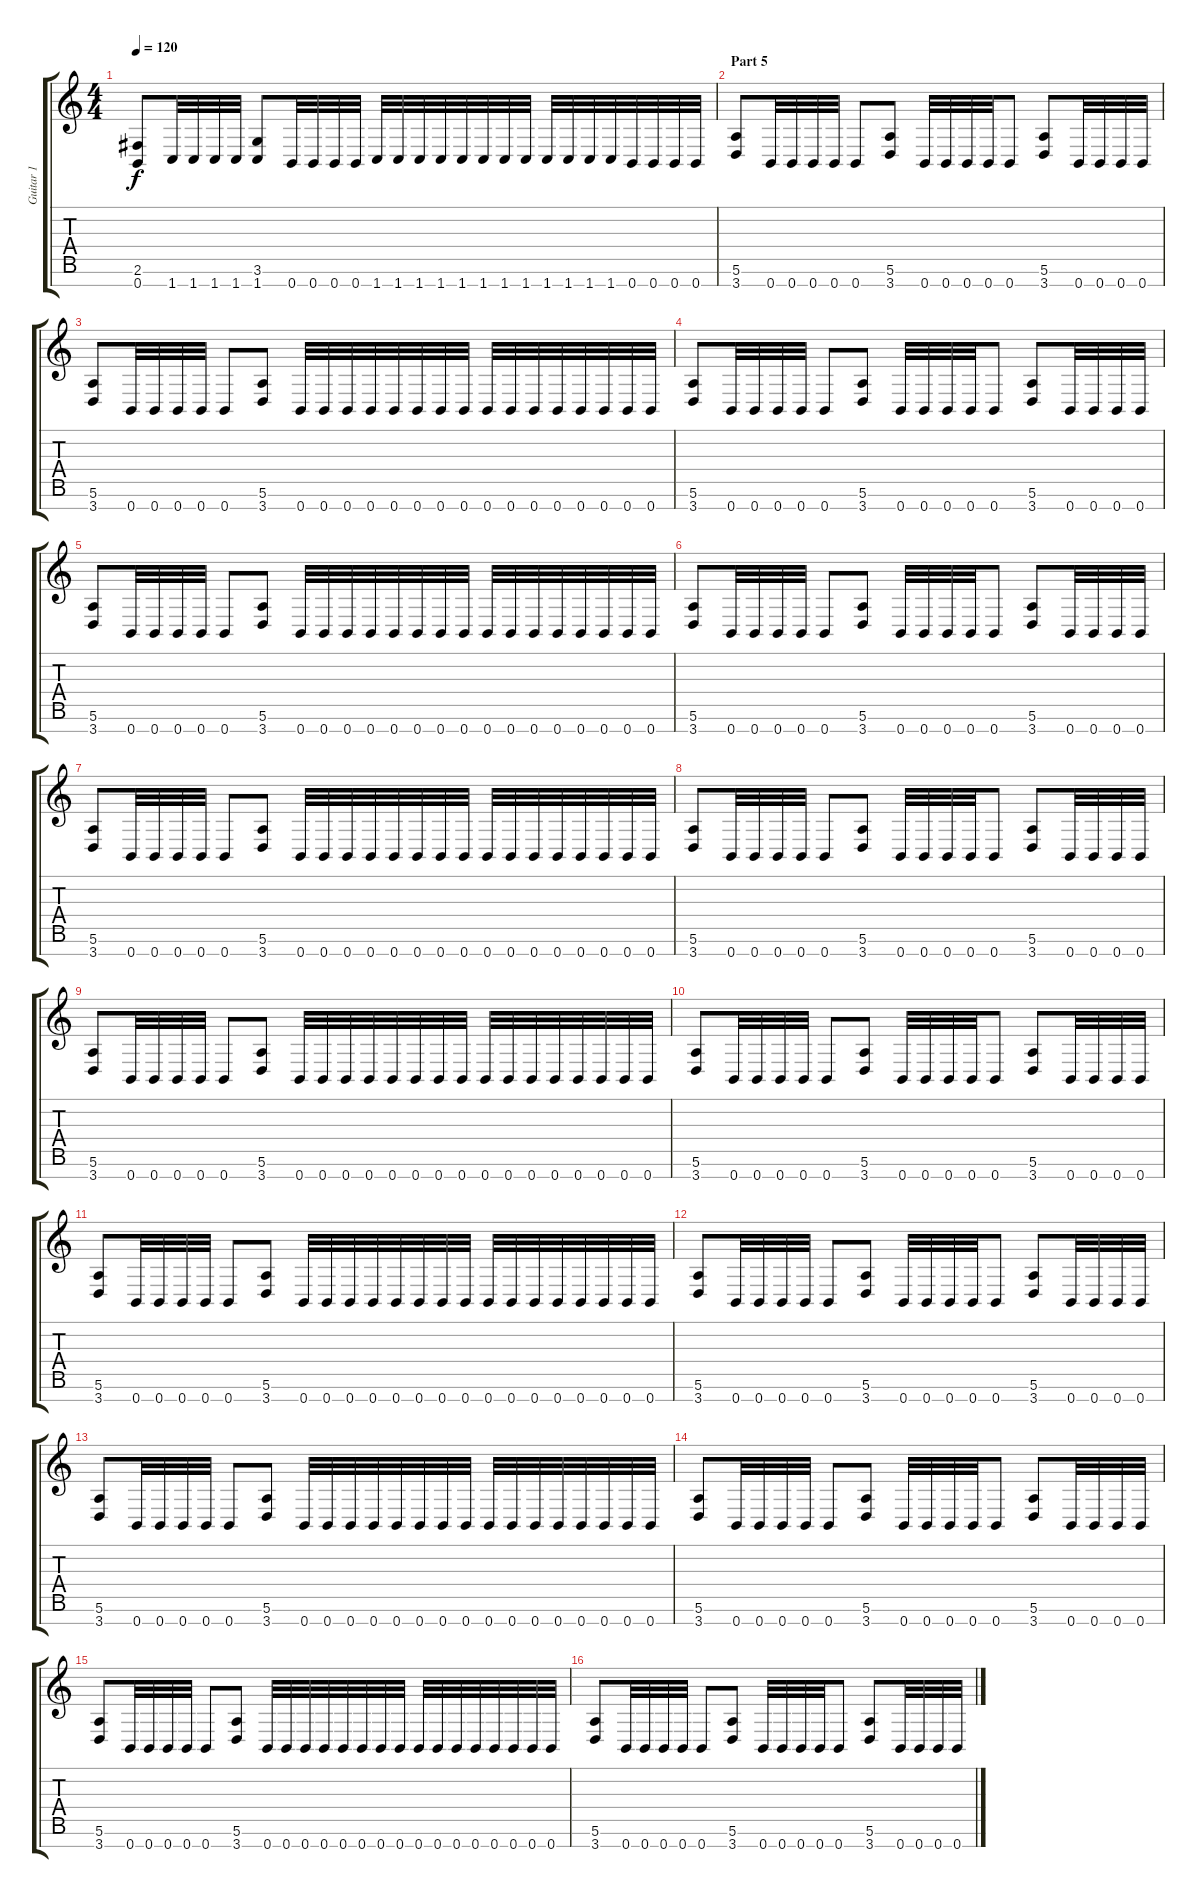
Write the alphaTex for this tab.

\track ("Guitar 1" "Guitar 1") {instrument distortionguitar}
\staff {score tabs}
\tuning (E4 B3 G3 D3 A2 E2 B1) {hide}
\ts (4 4)
\tempo 120
\clef g2
\ks c
(2.6 0.7).8{dy f} 1.7.32 1.7.32 1.7.32 1.7.32 (3.6 1.7).8 0.7.32 0.7.32 0.7.32 0.7.32 1.7.32 1.7.32 1.7.32 1.7.32 1.7.32 1.7.32 1.7.32 1.7.32 1.7.32 1.7.32 1.7.32 1.7.32 0.7.32 0.7.32 0.7.32 0.7.32 |
\section ("" "Part 5")
(5.6 3.7).8 0.7.32 0.7.32 0.7.32 0.7.32 0.7.8 (5.6 3.7).8 0.7.32 0.7.32 0.7.32 0.7.32 0.7.8 (5.6 3.7).8 0.7.32 0.7.32 0.7.32 0.7.32 |
(5.6 3.7).8 0.7.32 0.7.32 0.7.32 0.7.32 0.7.8 (5.6 3.7).8 0.7.32 0.7.32 0.7.32 0.7.32 0.7.32 0.7.32 0.7.32 0.7.32 0.7.32 0.7.32 0.7.32 0.7.32 0.7.32 0.7.32 0.7.32 0.7.32 |
(5.6 3.7).8 0.7.32 0.7.32 0.7.32 0.7.32 0.7.8 (5.6 3.7).8 0.7.32 0.7.32 0.7.32 0.7.32 0.7.8 (5.6 3.7).8 0.7.32 0.7.32 0.7.32 0.7.32 |
(5.6 3.7).8 0.7.32 0.7.32 0.7.32 0.7.32 0.7.8 (5.6 3.7).8 0.7.32 0.7.32 0.7.32 0.7.32 0.7.32 0.7.32 0.7.32 0.7.32 0.7.32 0.7.32 0.7.32 0.7.32 0.7.32 0.7.32 0.7.32 0.7.32 |
(5.6 3.7).8 0.7.32 0.7.32 0.7.32 0.7.32 0.7.8 (5.6 3.7).8 0.7.32 0.7.32 0.7.32 0.7.32 0.7.8 (5.6 3.7).8 0.7.32 0.7.32 0.7.32 0.7.32 |
(5.6 3.7).8 0.7.32 0.7.32 0.7.32 0.7.32 0.7.8 (5.6 3.7).8 0.7.32 0.7.32 0.7.32 0.7.32 0.7.32 0.7.32 0.7.32 0.7.32 0.7.32 0.7.32 0.7.32 0.7.32 0.7.32 0.7.32 0.7.32 0.7.32 |
(5.6 3.7).8 0.7.32 0.7.32 0.7.32 0.7.32 0.7.8 (5.6 3.7).8 0.7.32 0.7.32 0.7.32 0.7.32 0.7.8 (5.6 3.7).8 0.7.32 0.7.32 0.7.32 0.7.32 |
(5.6 3.7).8 0.7.32 0.7.32 0.7.32 0.7.32 0.7.8 (5.6 3.7).8 0.7.32 0.7.32 0.7.32 0.7.32 0.7.32 0.7.32 0.7.32 0.7.32 0.7.32 0.7.32 0.7.32 0.7.32 0.7.32 0.7.32 0.7.32 0.7.32 |
(5.6 3.7).8 0.7.32 0.7.32 0.7.32 0.7.32 0.7.8 (5.6 3.7).8 0.7.32 0.7.32 0.7.32 0.7.32 0.7.8 (5.6 3.7).8 0.7.32 0.7.32 0.7.32 0.7.32 |
(5.6 3.7).8 0.7.32 0.7.32 0.7.32 0.7.32 0.7.8 (5.6 3.7).8 0.7.32 0.7.32 0.7.32 0.7.32 0.7.32 0.7.32 0.7.32 0.7.32 0.7.32 0.7.32 0.7.32 0.7.32 0.7.32 0.7.32 0.7.32 0.7.32 |
(5.6 3.7).8 0.7.32 0.7.32 0.7.32 0.7.32 0.7.8 (5.6 3.7).8 0.7.32 0.7.32 0.7.32 0.7.32 0.7.8 (5.6 3.7).8 0.7.32 0.7.32 0.7.32 0.7.32 |
(5.6 3.7).8 0.7.32 0.7.32 0.7.32 0.7.32 0.7.8 (5.6 3.7).8 0.7.32 0.7.32 0.7.32 0.7.32 0.7.32 0.7.32 0.7.32 0.7.32 0.7.32 0.7.32 0.7.32 0.7.32 0.7.32 0.7.32 0.7.32 0.7.32 |
(5.6 3.7).8 0.7.32 0.7.32 0.7.32 0.7.32 0.7.8 (5.6 3.7).8 0.7.32 0.7.32 0.7.32 0.7.32 0.7.8 (5.6 3.7).8 0.7.32 0.7.32 0.7.32 0.7.32 |
(5.6 3.7).8 0.7.32 0.7.32 0.7.32 0.7.32 0.7.8 (5.6 3.7).8 0.7.32 0.7.32 0.7.32 0.7.32 0.7.32 0.7.32 0.7.32 0.7.32 0.7.32 0.7.32 0.7.32 0.7.32 0.7.32 0.7.32 0.7.32 0.7.32 |
(5.6 3.7).8 0.7.32 0.7.32 0.7.32 0.7.32 0.7.8 (5.6 3.7).8 0.7.32 0.7.32 0.7.32 0.7.32 0.7.8 (5.6 3.7).8 0.7.32 0.7.32 0.7.32 0.7.32
